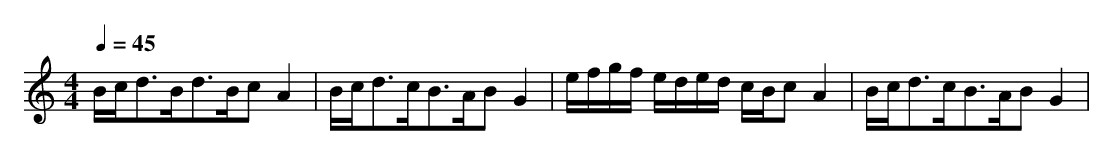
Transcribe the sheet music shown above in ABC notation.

X:1
T:
M: 4/4
L: 1/8
Q:1/4=45
K:C % 0 sharps
B/2c<dB<dB/2c A2|B/2c<dc<BA/2B G2|e/2f/2g/2f/2 e/2d/2e/2d/2 c/2B/2c A2|B/2c<dc<BA/2B G2|
